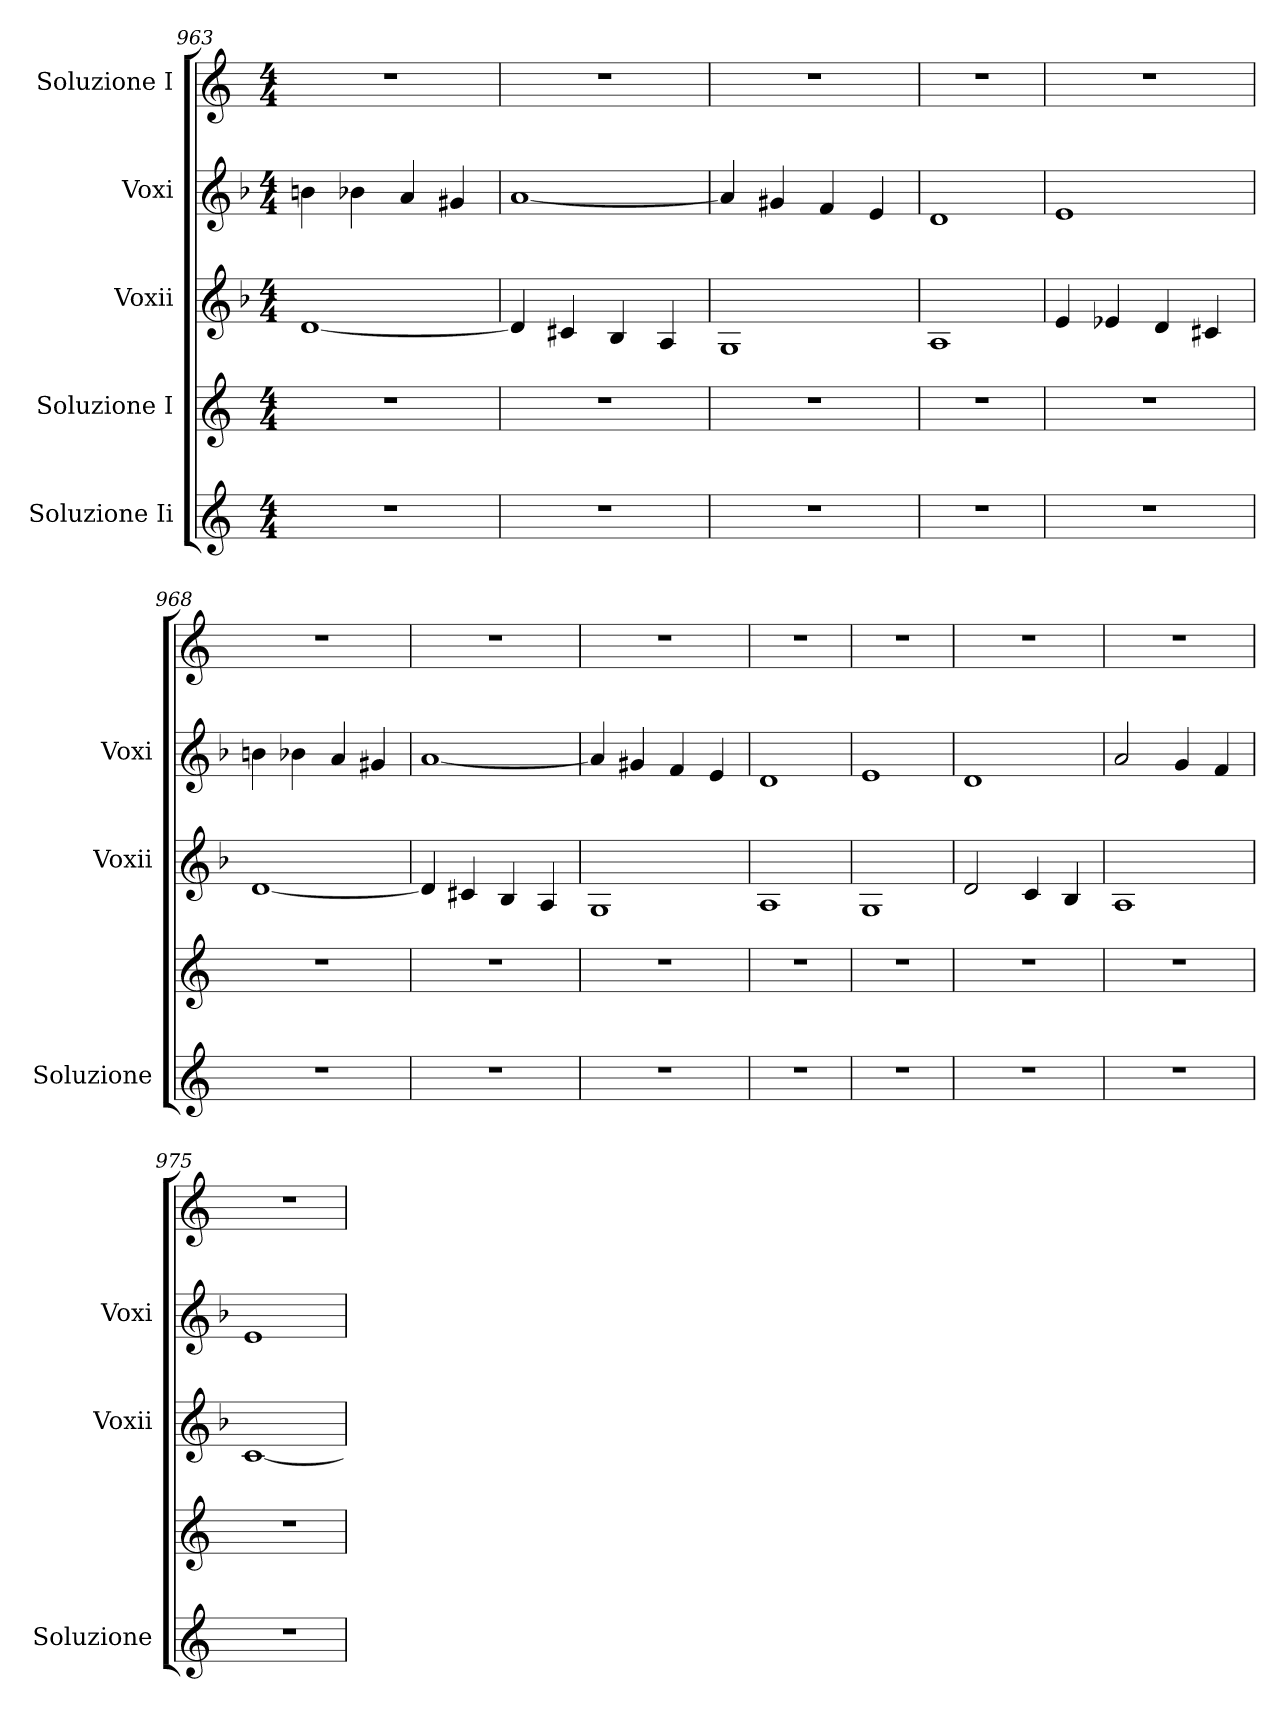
**kern	**kern	**kern	**kern	**kern
*part5	*part4	*part3	*part2	*part1
*staff5	*staff4	*staff3	*staff2	*staff1
*I"Soluzione Ii	*I"Soluzione I	*I"Voxii	*I"Voxi	*I"Soluzione I
*I'Soluzione	*	*I'Voxii	*I'Voxi	*
*clefG2	*clefG2	*clefG2	*clefG2	*clefG2
*k[]	*k[]	*k[b-]	*k[b-]	*k[]
*C:	*C:	*F:	*F:	*C:
*M4/4	*M4/4	*M4/4	*M4/4	*M4/4
=963	=963	=963	=963	=963
1r	1r	[<1d	4bn\	1r
.	.	.	4b-X\	.
.	.	.	4a/	.
.	.	.	4g#X/	.
=964	=964	=964	=964	=964
1r	1r	4d/]	[<1a	1r
.	.	4c#X/	.	.
.	.	4B-/	.	.
.	.	4A/	.	.
!!LO:LB:g=z
=965	=965	=965	=965	=965
1r	1r	1G	4a/]	1r
.	.	.	4g#X/	.
.	.	.	4f/	.
.	.	.	4e/	.
=966	=966	=966	=966	=966
1r	1r	1A	1d	1r
=967	=967	=967	=967	=967
1r	1r	4e/	1e	1r
.	.	4e-X/	.	.
.	.	4d/	.	.
.	.	4c#X/	.	.
=968	=968	=968	=968	=968
1r	1r	[<1d	4bn\	1r
.	.	.	4b-X\	.
.	.	.	4a/	.
.	.	.	4g#X/	.
=969	=969	=969	=969	=969
1r	1r	4d/]	[<1a	1r
.	.	4c#X/	.	.
.	.	4B-/	.	.
.	.	4A/	.	.
=970	=970	=970	=970	=970
1r	1r	1G	4a/]	1r
.	.	.	4g#X/	.
.	.	.	4f/	.
.	.	.	4e/	.
=971	=971	=971	=971	=971
1r	1r	1A	1d	1r
=972	=972	=972	=972	=972
1r	1r	1G	1e	1r
=973	=973	=973	=973	=973
1r	1r	2d/	1d	1r
.	.	4c/	.	.
.	.	4B-/	.	.
!!LO:LB:g=z
=974	=974	=974	=974	=974
1r	1r	1A	2a/	1r
.	.	.	4g/	.
.	.	.	4f/	.
=975	=975	=975	=975	=975
1r	1r	[<1c	1e	1r
=	=	=	=	=
*-	*-	*-	*-	*-
